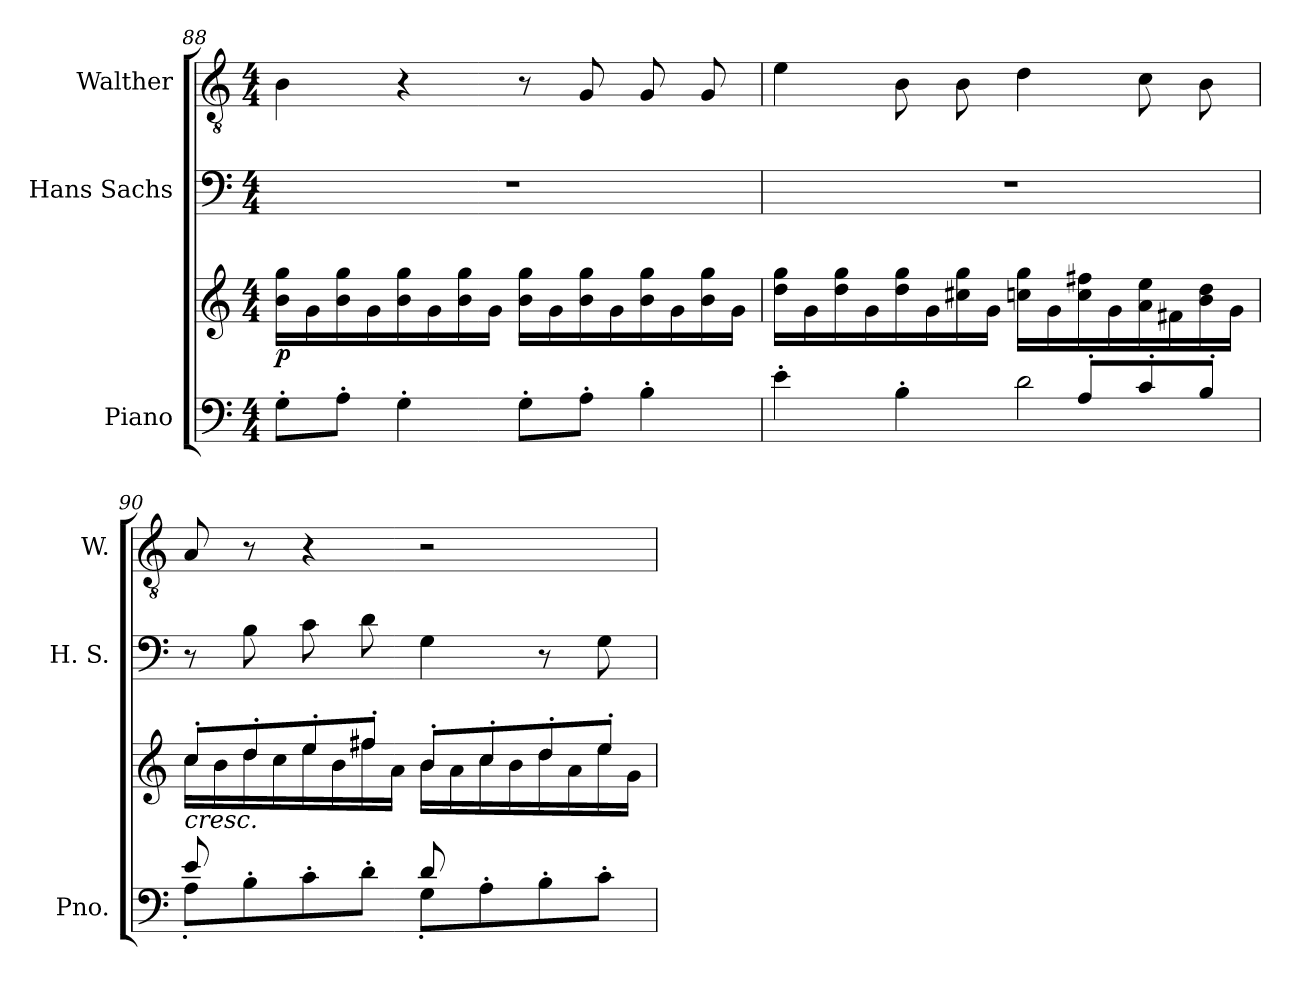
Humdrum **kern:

**kern	**kern	**dynam	**kern	**kern
*part3	*part3	*part3	*part2	*part1
*staff4	*staff3	*staff3/4	*staff2	*staff1
*I"Piano	*	*	*I"Hans Sachs	*I"Walther
*I'Pno.	*	*	*I'H. S.	*I'W.
*clefF4	*clefG2	*	*clefF4	*clefGv2
*k[]	*k[]	*	*k[]	*k[]
*M4/4	*M4/4	*	*M4/4	*M4/4
=88	=88	=88	=88	=88
!	!	!LO:DY:b	!	!
8G'\L	16b\ 16gg\LL	p	1r	4B\
.	16g\	.	.	.
8A'\J	16b\ 16gg\	.	.	.
.	16g\	.	.	.
4G'\	16b\ 16gg\	.	.	4r
.	16g\	.	.	.
.	16b\ 16gg\	.	.	.
.	16g\JJ	.	.	.
8G'\L	16b\ 16gg\LL	.	.	8r
.	16g\	.	.	.
8A'\J	16b\ 16gg\	.	.	8G/
.	16g\	.	.	.
4B'\	16b\ 16gg\	.	.	8G/
.	16g\	.	.	.
.	16b\ 16gg\	.	.	8G/
.	16g\JJ	.	.	.
!!LO:LB:g=z
=89	=89	=89	=89	=89
*^	*	*	*	*
4e'\	2ryy	16dd\ 16gg\LL	.	1r	4e\
.	.	16g\	.	.	.
.	.	16dd\ 16gg\	.	.	.
.	.	16g\	.	.	.
4B'\	.	16dd\ 16gg\	.	.	8B\
.	.	16g\	.	.	.
.	.	16cc#X\ 16gg\	.	.	8B\
.	.	16g\JJ	.	.	.
8rcyy	2d\	16ccn\ 16gg\LL	.	.	4d\
.	.	16g\	.	.	.
8A'/L	.	16cc\ 16ff#X\	.	.	.
.	.	16g\	.	.	.
8c'/	.	16a\ 16ee\	.	.	8c\
.	.	16f#X\	.	.	.
8B'/J	.	16b\ 16dd\	.	.	8B\
.	.	16g\JJ	.	.	.
=90	=90	=90	=90	=90	=90
*	*	*^	*	*	*
!	!	!LO:TX:b:i:t=cresc.	!	!	!	!
8e/	8A'\L	8cc'/L	16cc\LL	.	8r	8A/
.	.	.	16b\	.	.	.
8ryy	8B'\	8dd'/	16dd\	.	8B\	8r
.	.	.	16cc\	.	.	.
4ryy	8c'\	8ee'/	16ee\	.	8c\	4r
.	.	.	16b\	.	.	.
.	8d'\J	8ff#X'/J	16ff#\	.	8d\	.
.	.	.	16a\JJ	.	.	.
8d/	8G'\L	8b'/L	16b\LL	.	4G\	2r
.	.	.	16a\	.	.	.
8ryy	8A'\	8cc'/	16cc\	.	.	.
.	.	.	16b\	.	.	.
4ryy	8B'\	8dd'/	16dd\	.	8r	.
.	.	.	16a\	.	.	.
.	8c'\J	8ee'/J	16ee\	.	8G\	.
.	.	.	16g\JJ	.	.	.
*v	*v	*	*	*	*	*
*	*v	*v	*	*	*
=	=	=	=	=
*-	*-	*-	*-	*-
